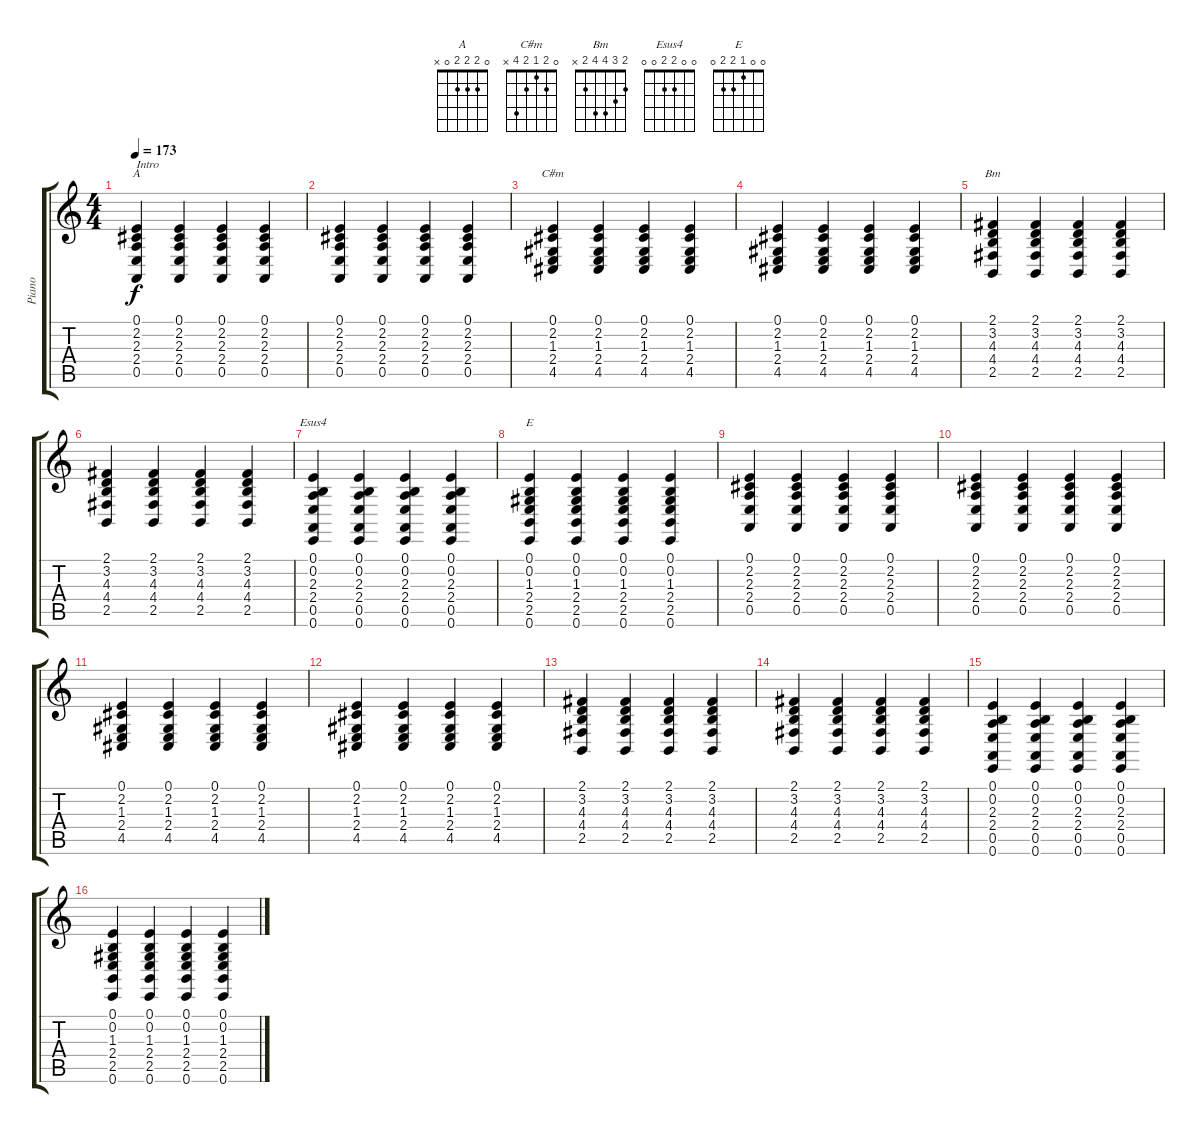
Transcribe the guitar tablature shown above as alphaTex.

\track ("Piano" "Piano") {instrument acousticgrandpiano}
\staff {score tabs}
\tuning (E4 B3 G3 D3 A2 E2) {hide}
\chord ("A" 0 2 2 2 0 x)
\chord ("C#m" 0 2 1 2 4 x)
\chord ("Bm" 2 3 4 4 2 x)
\chord ("Esus4" 0 0 2 2 0 0)
\chord ("E" 0 0 1 2 2 0)
\ts (4 4)
\tempo 173
\clef g2
\ks c
(0.1 2.2 2.3 2.4 0.5).4{ch "A" txt "Intro" dy f instrument acousticgrandpiano} (0.1 2.2 2.3 2.4 0.5).4 (0.1 2.2 2.3 2.4 0.5).4 (0.1 2.2 2.3 2.4 0.5).4 |
(0.1 2.2 2.3 2.4 0.5).4 (0.1 2.2 2.3 2.4 0.5).4 (0.1 2.2 2.3 2.4 0.5).4 (0.1 2.2 2.3 2.4 0.5).4 |
(0.1 2.2 1.3 2.4 4.5).4{ch "C#m"} (0.1 2.2 1.3 2.4 4.5).4 (0.1 2.2 1.3 2.4 4.5).4 (0.1 2.2 1.3 2.4 4.5).4 |
(0.1 2.2 1.3 2.4 4.5).4 (0.1 2.2 1.3 2.4 4.5).4 (0.1 2.2 1.3 2.4 4.5).4 (0.1 2.2 1.3 2.4 4.5).4 |
(2.1 3.2 4.3 4.4 2.5).4{ch "Bm"} (2.1 3.2 4.3 4.4 2.5).4 (2.1 3.2 4.3 4.4 2.5).4 (2.1 3.2 4.3 4.4 2.5).4 |
(2.1 3.2 4.3 4.4 2.5).4 (2.1 3.2 4.3 4.4 2.5).4 (2.1 3.2 4.3 4.4 2.5).4 (2.1 3.2 4.3 4.4 2.5).4 |
(0.1 0.2 2.3 2.4 0.5 0.6).4{ch "Esus4"} (0.1 0.2 2.3 2.4 0.5 0.6).4 (0.1 0.2 2.3 2.4 0.5 0.6).4 (0.1 0.2 2.3 2.4 0.5 0.6).4 |
(0.1 0.2 1.3 2.4 2.5 0.6).4{ch "E"} (0.1 0.2 1.3 2.4 2.5 0.6).4 (0.1 0.2 1.3 2.4 2.5 0.6).4 (0.1 0.2 1.3 2.4 2.5 0.6).4 |
(0.1 2.2 2.3 2.4 0.5).4 (0.1 2.2 2.3 2.4 0.5).4 (0.1 2.2 2.3 2.4 0.5).4 (0.1 2.2 2.3 2.4 0.5).4 |
(0.1 2.2 2.3 2.4 0.5).4 (0.1 2.2 2.3 2.4 0.5).4 (0.1 2.2 2.3 2.4 0.5).4 (0.1 2.2 2.3 2.4 0.5).4 |
(0.1 2.2 1.3 2.4 4.5).4 (0.1 2.2 1.3 2.4 4.5).4 (0.1 2.2 1.3 2.4 4.5).4 (0.1 2.2 1.3 2.4 4.5).4 |
(0.1 2.2 1.3 2.4 4.5).4 (0.1 2.2 1.3 2.4 4.5).4 (0.1 2.2 1.3 2.4 4.5).4 (0.1 2.2 1.3 2.4 4.5).4 |
(2.1 3.2 4.3 4.4 2.5).4 (2.1 3.2 4.3 4.4 2.5).4 (2.1 3.2 4.3 4.4 2.5).4 (2.1 3.2 4.3 4.4 2.5).4 |
(2.1 3.2 4.3 4.4 2.5).4 (2.1 3.2 4.3 4.4 2.5).4 (2.1 3.2 4.3 4.4 2.5).4 (2.1 3.2 4.3 4.4 2.5).4 |
(0.1 0.2 2.3 2.4 0.5 0.6).4 (0.1 0.2 2.3 2.4 0.5 0.6).4 (0.1 0.2 2.3 2.4 0.5 0.6).4 (0.1 0.2 2.3 2.4 0.5 0.6).4 |
(0.1 0.2 1.3 2.4 2.5 0.6).4 (0.1 0.2 1.3 2.4 2.5 0.6).4 (0.1 0.2 1.3 2.4 2.5 0.6).4 (0.1 0.2 1.3 2.4 2.5 0.6).4
